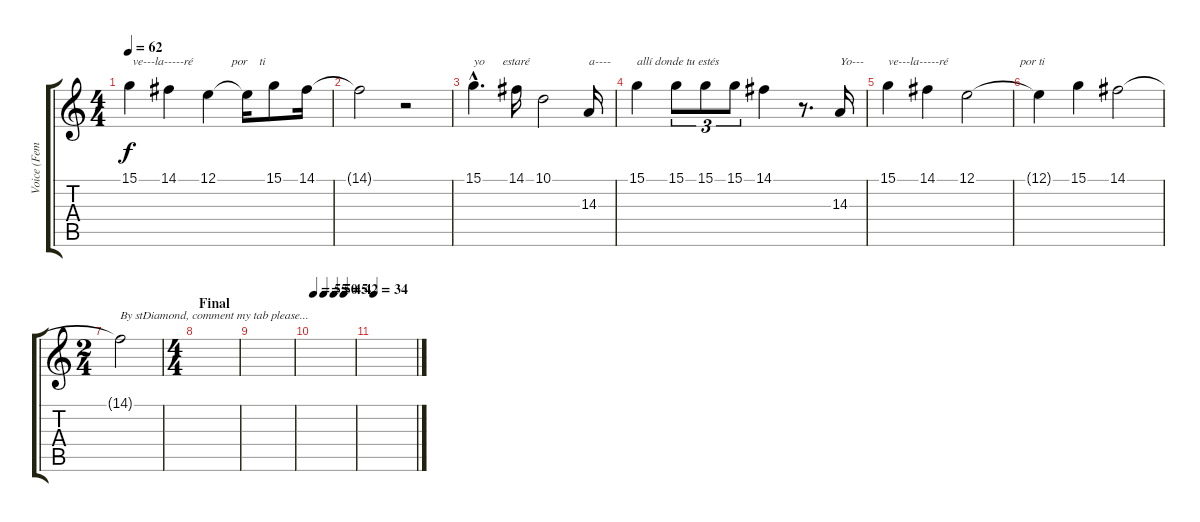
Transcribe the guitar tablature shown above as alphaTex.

\track ("Voice (Female)" "Voice (Fem") {instrument lead6voice}
\staff {score tabs}
\tuning (E4 B3 G3 D3 A2 E2) {hide}
\ts (4 4)
\tempo 62
\clef g2
\ks c
15.1.4{txt " ve---la-----ré             por    ti" dy f} 14.1.4 12.1.4 12.1{t}.16 15.1.8 14.1.16 |
14.1{t}.2 r.2 |
15.1{hac}.4{d txt "yo      estaré "} 14.1.16 10.1.2 14.3.16{txt "a----"} |
15.1.4{txt "allí donde tu estés"} 15.1.8{tu (3 2)} 15.1.8{tu (3 2)} 15.1.8{tu (3 2)} 14.1.4 r.8{d} 14.3.16{txt "Yo---"} |
15.1.4{txt "ve---la-----ré                        por ti"} 14.1.4 12.1.2 |
12.1{t}.4 15.1.4 14.1.2 |
\ts (2 4)
14.1{t}.2{txt "By stDiamond, comment my tab please..."} |
\ts (4 4)
\section ("" "Final")
|
|
\tempo 55
\tempo (50 0.25)
\tempo (45 0.5)
\tempo (42 0.75)
|
\tempo 34
